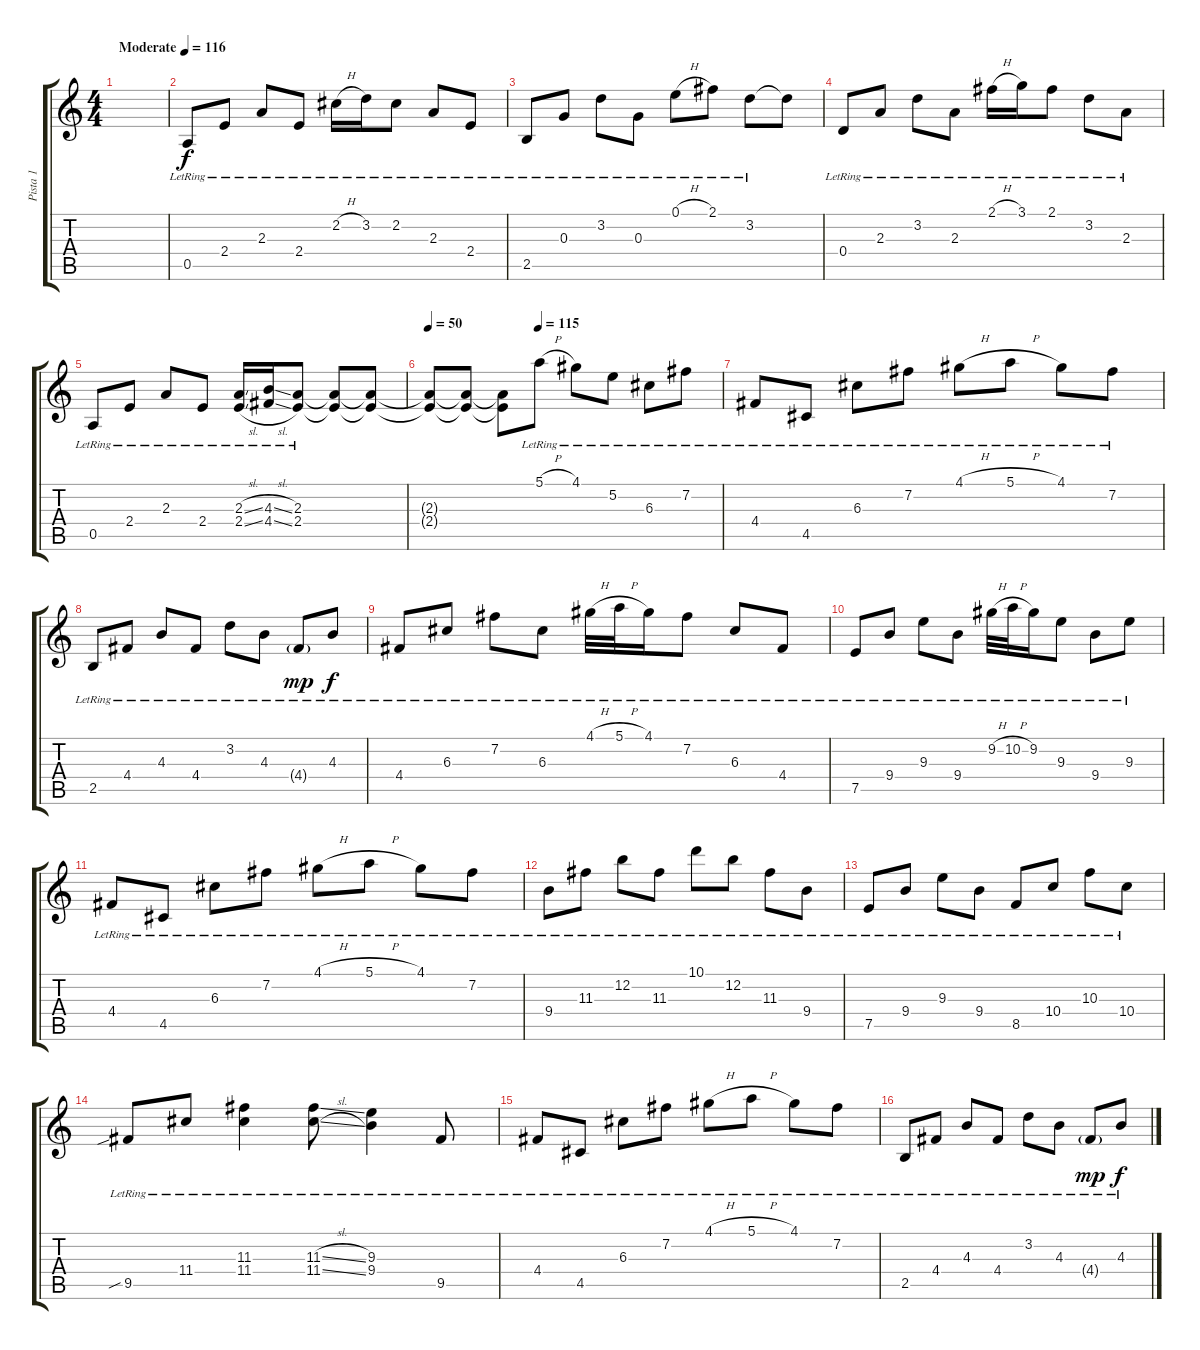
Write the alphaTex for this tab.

\track ("Pista 1" "Pista 1") {instrument electricguitarjazz}
\staff {score tabs}
\tuning (E4 B3 G3 D3 A2 E2) {hide}
\ts (4 4)
\tempo (116 "Moderate")
\clef g2
\ks c
|
0.5{lr}.8 2.4{lr}.8 2.3{lr}.8 2.4{lr}.8 2.2{h lr}.16 3.2{lr}.16 2.2{lr}.8 2.3{lr}.8 2.4{lr}.8 |
2.5{lr}.8 0.3{lr}.8 3.2{lr}.8 0.3{lr}.8 0.1{h lr}.8 2.1{lr}.8 3.2{lr}.8 3.2{t}.8 |
0.4{lr}.8 2.3{lr}.8 3.2{lr}.8 2.3{lr}.8 2.1{h lr}.16 3.1{lr}.16 2.1{lr}.8 3.2{lr}.8 2.3{lr}.8 |
0.5{lr}.8 2.4{lr}.8 2.3{lr}.8 2.4{lr}.8 (2.3{sl lr} 2.4{sl lr}).16 (4.3{sl lr} 4.4{sl lr}).16 (2.3{lr} 2.4{lr}).8 (2.3{t} 2.4{t}).8 (2.3{t} 2.4{t}).8 |
\tempo 50
\tempo (115 0.375)
(2.3{t} 2.4{t}).8 (2.3{t} 2.4{t}).8 (2.3{t} 2.4{t}).8 5.1{h lr}.8 4.1{lr}.8 5.2{lr}.8 6.3{lr}.8 7.2{lr}.8 |
4.4{lr}.8 4.5{lr}.8 6.3{lr}.8 7.2{lr}.8 4.1{h lr}.8 5.1{h lr}.8 4.1{lr}.8 7.2{lr}.8 |
2.5{lr}.8 4.4{lr}.8 4.3{lr}.8 4.4{lr}.8 3.2{lr}.8 4.3{lr}.8 4.4{g lr}.8{dy mp} 4.3{lr}.8{dy f} |
4.4{lr}.8 6.3{lr}.8 7.2{lr}.8 6.3{lr}.8 4.1{h lr}.32 5.1{h lr}.32 4.1{lr}.16 7.2{lr}.8 6.3{lr}.8 4.4{lr}.8 |
7.5{lr}.8 9.4{lr}.8 9.3{lr}.8 9.4{lr}.8 9.2{h lr}.32 10.2{h lr}.32 9.2{lr}.16 9.3{lr}.8 9.4{lr}.8 9.3{lr}.8 |
4.4{lr}.8 4.5{lr}.8 6.3{lr}.8 7.2{lr}.8 4.1{h lr}.8 5.1{h lr}.8 4.1{lr}.8 7.2{lr}.8 |
9.4{lr}.8 11.3{lr}.8 12.2{lr}.8 11.3{lr}.8 10.1{lr}.8 12.2{lr}.8 11.3{lr}.8 9.4{lr}.8 |
7.5{lr}.8 9.4{lr}.8 9.3{lr}.8 9.4{lr}.8 8.5{lr}.8 10.4{lr}.8 10.3{lr}.8 10.4{lr}.8 |
9.5{sib lr}.8 11.4{lr}.8 (11.3{lr} 11.4{lr}).4 (11.3{sl lr} 11.4{sl lr}).8 (9.3{lr} 9.4{lr}).4 9.5{lr}.8 |
4.4{lr}.8 4.5{lr}.8 6.3{lr}.8 7.2{lr}.8 4.1{h lr}.8 5.1{h lr}.8 4.1{lr}.8 7.2{lr}.8 |
2.5{lr}.8 4.4{lr}.8 4.3{lr}.8 4.4{lr}.8 3.2{lr}.8 4.3{lr}.8 4.4{g lr}.8{dy mp} 4.3{lr}.8{dy f}
